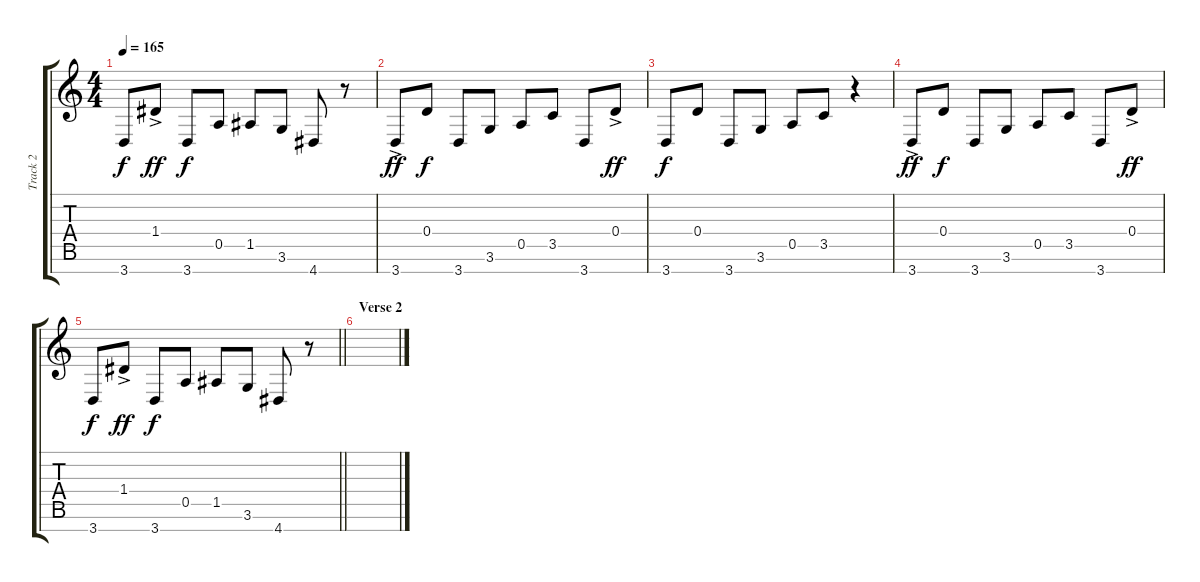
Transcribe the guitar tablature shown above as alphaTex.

\track ("Track 2" "Track 2") {instrument distortionguitar}
\staff {score tabs}
\tuning (E4 B3 G3 D3 A2 E2 B1) {hide}
\ts (4 4)
\tempo 165
\clef g2
\ks c
3.7.8{dy f} 1.4{ac}.8{dy ff} 3.7.8{dy f} 0.5.8 1.5.8 3.6.8 4.7.8 r.8 |
3.7{ac}.8{dy ff} 0.4.8{dy f} 3.7.8 3.6.8 0.5.8 3.5.8 3.7.8 0.4{ac}.8{dy ff} |
3.7.8{dy f} 0.4.8 3.7.8 3.6.8 0.5.8 3.5.8 r.4 |
3.7{ac}.8{dy ff} 0.4.8{dy f} 3.7.8 3.6.8 0.5.8 3.5.8 3.7.8 0.4{ac}.8{dy ff} |
\barLineRight lightlight
3.7.8{dy f} 1.4{ac}.8{dy ff} 3.7.8{dy f} 0.5.8 1.5.8 3.6.8 4.7.8 r.8 |
\section ("" "Verse 2")
